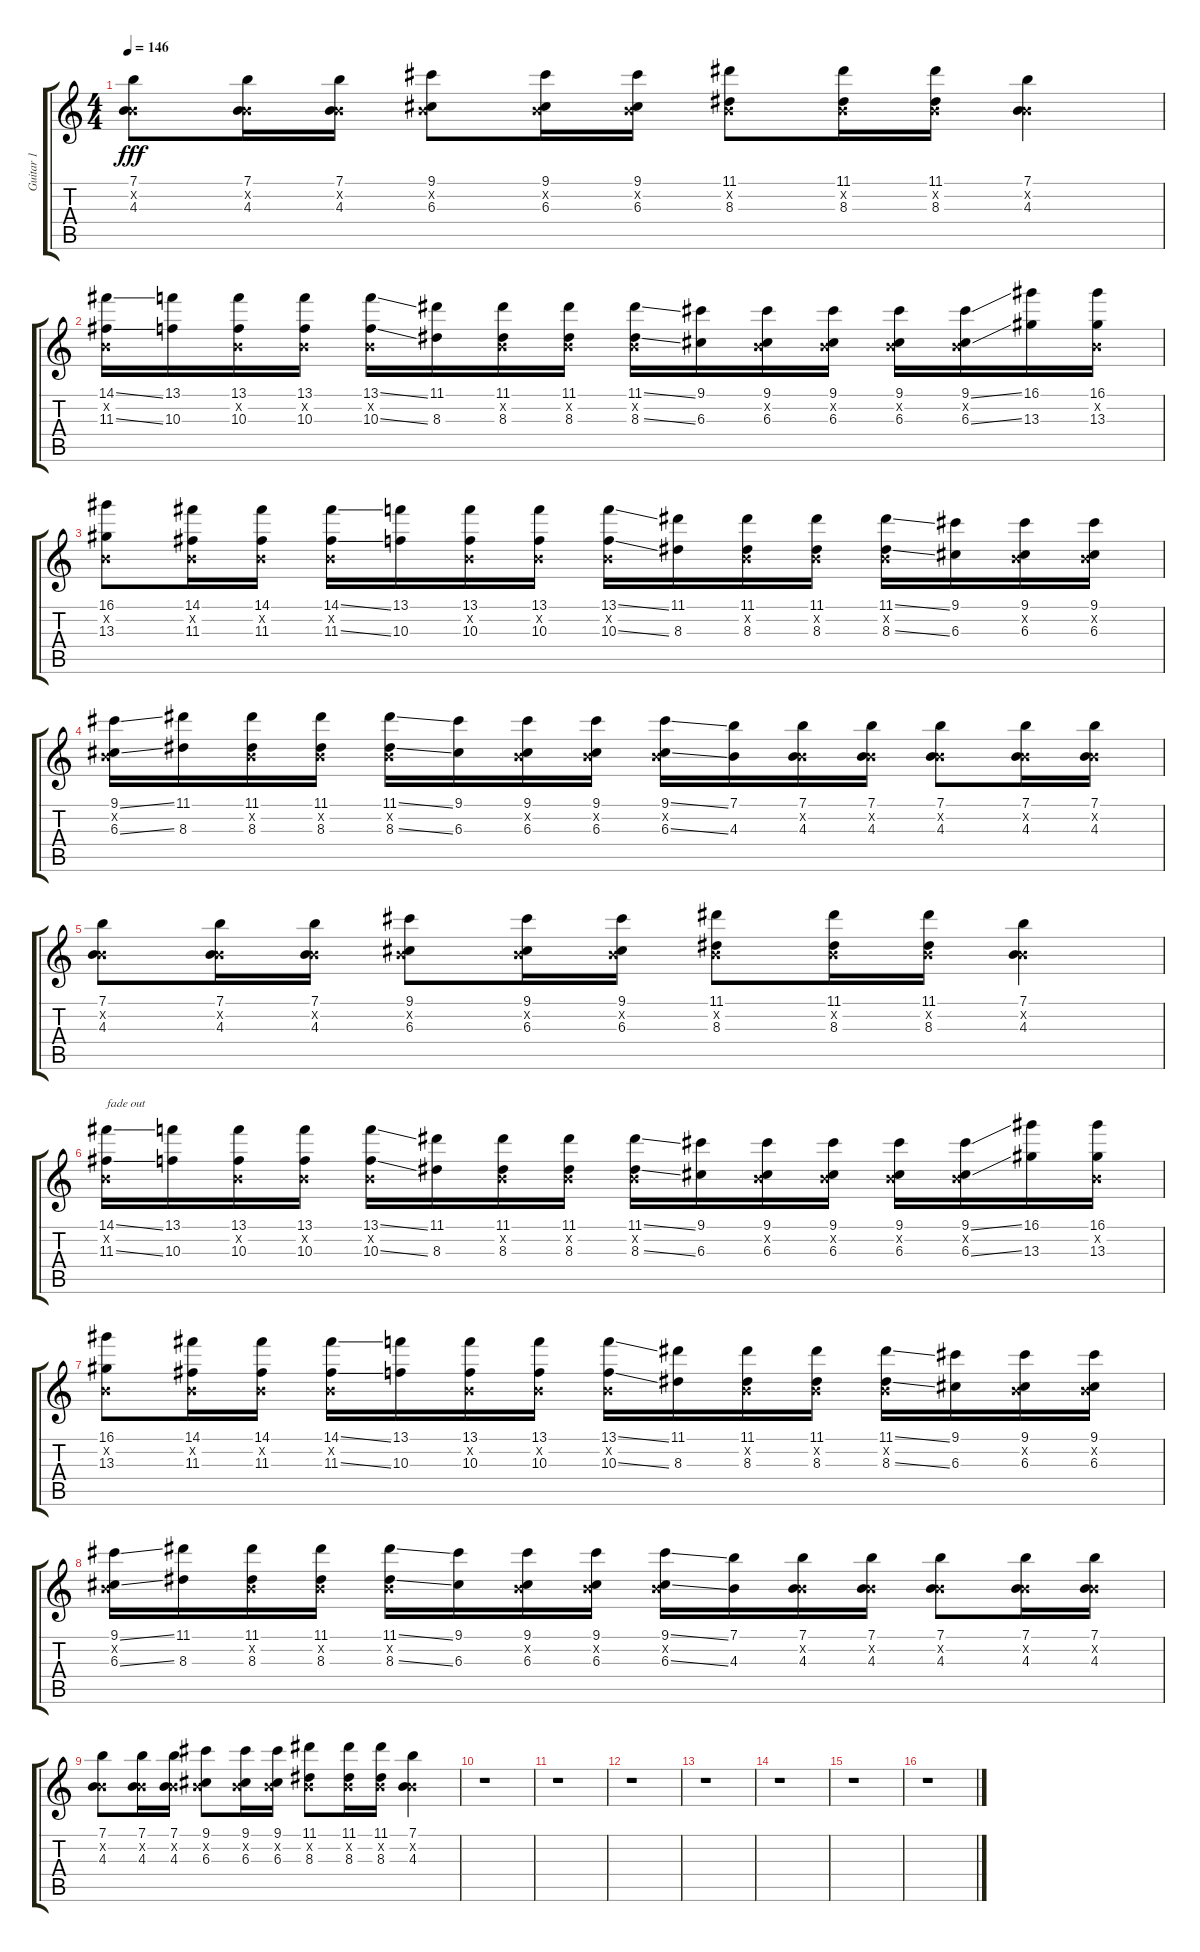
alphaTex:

\track ("Guitar 1" "Guitar 1") {instrument distortionguitar}
\staff {score tabs}
\tuning (E4 B3 G3 D3 A2 E2) {hide}
\ts (4 4)
\tempo 146
\clef g2
\ks c
(7.1 0.2{x} 4.3).8{dy fff} (7.1 0.2{x} 4.3).16 (7.1 0.2{x} 4.3).16 (9.1 0.2{x} 6.3).8 (9.1 0.2{x} 6.3).16 (9.1 0.2{x} 6.3).16 (11.1 0.2{x} 8.3).8 (11.1 0.2{x} 8.3).16 (11.1 0.2{x} 8.3).16 (7.1 0.2{x} 4.3).4 |
(14.1{ss} 0.2{x} 11.3{ss}).16 (13.1 10.3).16 (13.1 0.2{x} 10.3).16 (13.1 0.2{x} 10.3).16 (13.1{ss} 0.2{x} 10.3{ss}).16 (11.1 8.3).16 (11.1 0.2{x} 8.3).16 (11.1 0.2{x} 8.3).16 (11.1{ss} 0.2{x} 8.3{ss}).16 (9.1 6.3).16 (9.1 0.2{x} 6.3).16 (9.1 0.2{x} 6.3).16 (9.1 0.2{x} 6.3).16 (9.1{ss} 0.2{x} 6.3{ss}).16 (16.1 13.3).16 (16.1 0.2{x} 13.3).16 |
(16.1 0.2{x} 13.3).8 (14.1 0.2{x} 11.3).16 (14.1 0.2{x} 11.3).16 (14.1{ss} 0.2{x} 11.3{ss}).16 (13.1 10.3).16 (13.1 0.2{x} 10.3).16 (13.1 0.2{x} 10.3).16 (13.1{ss} 0.2{x} 10.3{ss}).16 (11.1 8.3).16 (11.1 0.2{x} 8.3).16 (11.1 0.2{x} 8.3).16 (11.1{ss} 0.2{x} 8.3{ss}).16 (9.1 6.3).16 (9.1 0.2{x} 6.3).16 (9.1 0.2{x} 6.3).16 |
(9.1{ss} 0.2{x} 6.3{ss}).16 (11.1 8.3).16 (11.1 0.2{x} 8.3).16 (11.1 0.2{x} 8.3).16 (11.1{ss} 0.2{x} 8.3{ss}).16 (9.1 6.3).16 (9.1 0.2{x} 6.3).16 (9.1 0.2{x} 6.3).16 (9.1{ss} 0.2{x} 6.3{ss}).16 (7.1 4.3).16 (7.1 0.2{x} 4.3).16 (7.1 0.2{x} 4.3).16 (7.1 0.2{x} 4.3).8 (7.1 0.2{x} 4.3).16 (7.1 0.2{x} 4.3).16 |
(7.1 0.2{x} 4.3).8 (7.1 0.2{x} 4.3).16 (7.1 0.2{x} 4.3).16 (9.1 0.2{x} 6.3).8 (9.1 0.2{x} 6.3).16 (9.1 0.2{x} 6.3).16 (11.1 0.2{x} 8.3).8 (11.1 0.2{x} 8.3).16 (11.1 0.2{x} 8.3).16 (7.1 0.2{x} 4.3).4 |
(14.1{ss} 0.2{x} 11.3{ss}).16{txt "fade out" volume 8} (13.1 10.3).16 (13.1 0.2{x} 10.3).16 (13.1 0.2{x} 10.3).16 (13.1{ss} 0.2{x} 10.3{ss}).16 (11.1 8.3).16 (11.1 0.2{x} 8.3).16 (11.1 0.2{x} 8.3).16 (11.1{ss} 0.2{x} 8.3{ss}).16 (9.1 6.3).16 (9.1 0.2{x} 6.3).16 (9.1 0.2{x} 6.3).16 (9.1 0.2{x} 6.3).16 (9.1{ss} 0.2{x} 6.3{ss}).16 (16.1 13.3).16 (16.1 0.2{x} 13.3).16 |
(16.1 0.2{x} 13.3).8 (14.1 0.2{x} 11.3).16 (14.1 0.2{x} 11.3).16 (14.1{ss} 0.2{x} 11.3{ss}).16 (13.1 10.3).16 (13.1 0.2{x} 10.3).16 (13.1 0.2{x} 10.3).16 (13.1{ss} 0.2{x} 10.3{ss}).16 (11.1 8.3).16 (11.1 0.2{x} 8.3).16 (11.1 0.2{x} 8.3).16 (11.1{ss} 0.2{x} 8.3{ss}).16 (9.1 6.3).16 (9.1 0.2{x} 6.3).16 (9.1 0.2{x} 6.3).16 |
(9.1{ss} 0.2{x} 6.3{ss}).16{volume 0} (11.1 8.3).16 (11.1 0.2{x} 8.3).16 (11.1 0.2{x} 8.3).16 (11.1{ss} 0.2{x} 8.3{ss}).16 (9.1 6.3).16 (9.1 0.2{x} 6.3).16 (9.1 0.2{x} 6.3).16 (9.1{ss} 0.2{x} 6.3{ss}).16 (7.1 4.3).16 (7.1 0.2{x} 4.3).16 (7.1 0.2{x} 4.3).16 (7.1 0.2{x} 4.3).8 (7.1 0.2{x} 4.3).16 (7.1 0.2{x} 4.3).16 |
(7.1 0.2{x} 4.3).8 (7.1 0.2{x} 4.3).16 (7.1 0.2{x} 4.3).16 (9.1 0.2{x} 6.3).8 (9.1 0.2{x} 6.3).16 (9.1 0.2{x} 6.3).16 (11.1 0.2{x} 8.3).8 (11.1 0.2{x} 8.3).16 (11.1 0.2{x} 8.3).16 (7.1 0.2{x} 4.3).4 |
r.1 |
r.1 |
r.1 |
r.1 |
r.1 |
r.1 |
r.1
